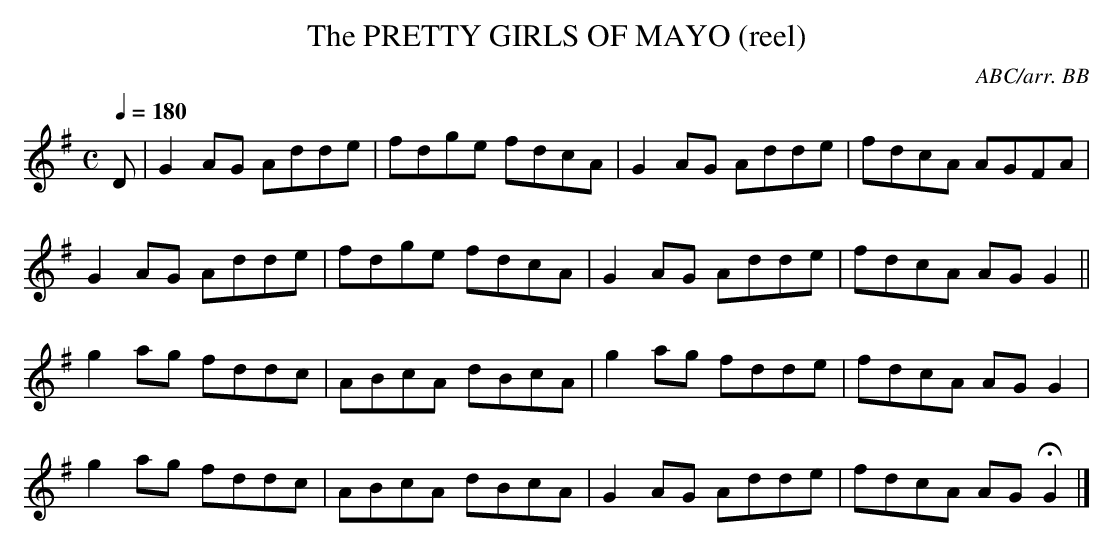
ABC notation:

X:1
T:PRETTY GIRLS OF MAYO (reel), The
C:ABC/arr. BB
M:C
L:1/8
Q:1/4=180
K:G
D|G2AG Adde|fdge fdcA|G2AG Adde|fdcA AGFA|
G2AG Adde|fdge fdcA|G2AG Adde|fdcA AGG2||
g2ag fddc|ABcA dBcA|g2ag fdde|fdcA AGG2|
g2ag fddc|ABcA dBcA|G2AG Adde|fdcA AGHG2|]
